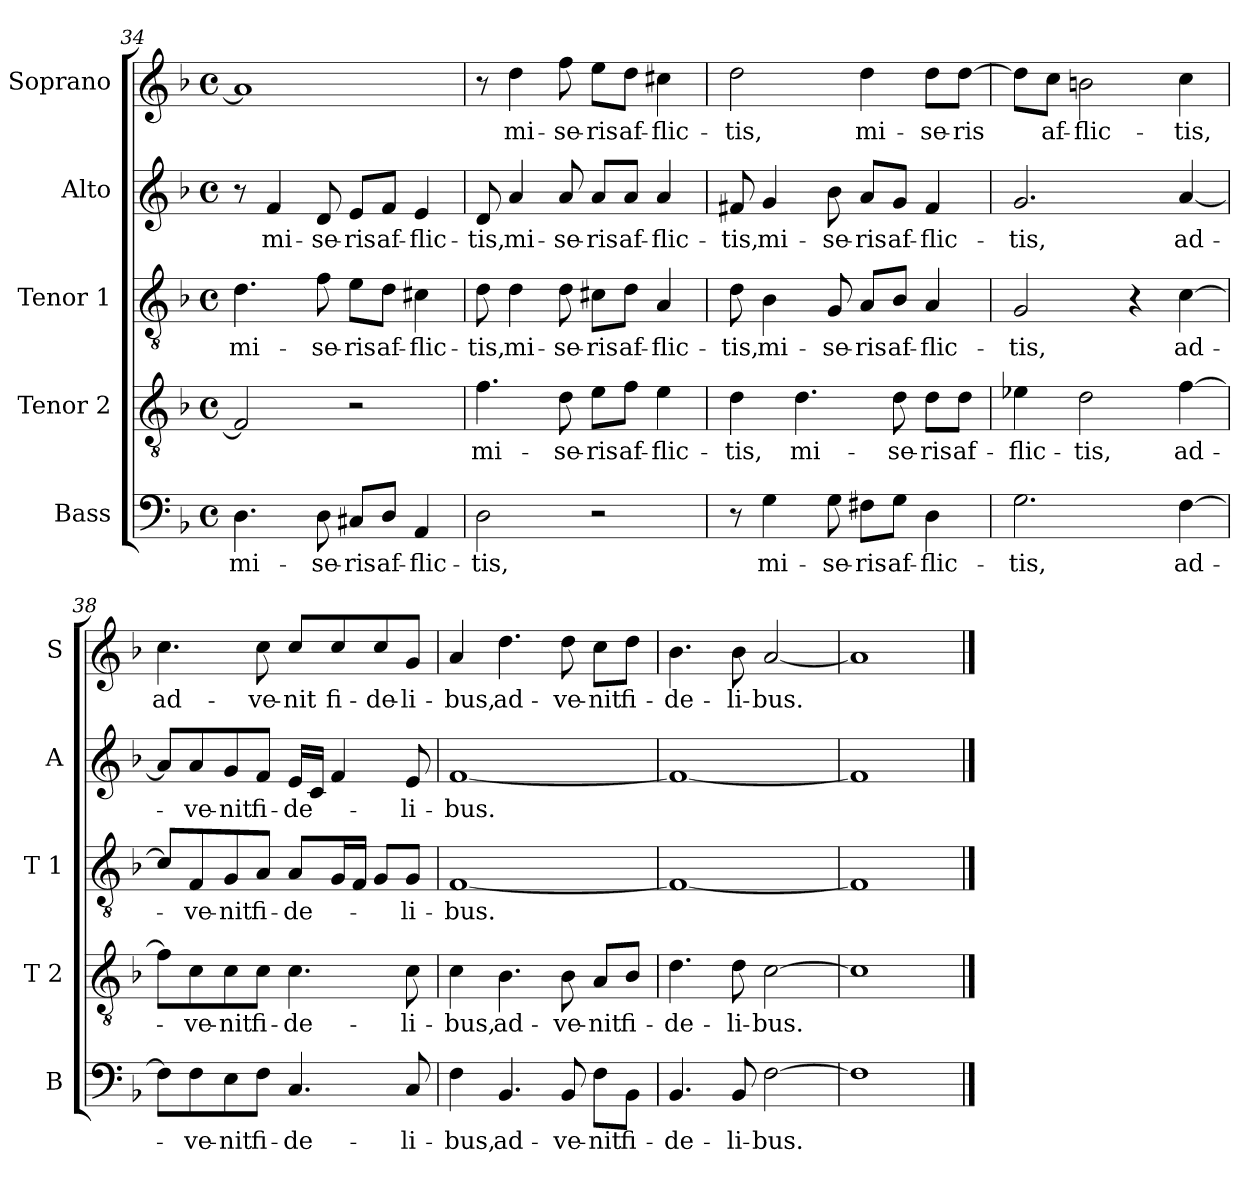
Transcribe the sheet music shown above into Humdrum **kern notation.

**kern	**text	**kern	**text	**kern	**text	**kern	**text	**kern	**text
*part5	*part5	*part4	*part4	*part3	*part3	*part2	*part2	*part1	*part1
*staff5	*staff5	*staff4	*staff4	*staff3	*staff3	*staff2	*staff2	*staff1	*staff1
*I"Bass	*	*I"Tenor 2	*	*I"Tenor 1	*	*I"Alto	*	*I"Soprano	*
*I'B	*	*I'T 2	*	*I'T 1	*	*I'A	*	*I'S	*
!!LO:PB:g=z
*clefF4	*	*clefGv2	*	*clefGv2	*	*clefG2	*	*clefG2	*
*k[b-]	*	*k[b-]	*	*k[b-]	*	*k[b-]	*	*k[b-]	*
*F:	*	*F:	*	*F:	*	*F:	*	*F:	*
*M4/4	*	*M4/4	*	*M4/4	*	*M4/4	*	*M4/4	*
*met(c)	*	*met(c)	*	*met(c)	*	*met(c)	*	*met(c)	*
=34	=34	=34	=34	=34	=34	=34	=34	=34	=34
4.D\	mi-	2F/]	.	4.d\	mi-	8r	.	1a]	.
.	.	.	.	.	.	4f/	mi-	.	.
8D\	-se-	.	.	8f\	-se-	8d/	-se-	.	.
8C#X/L	-ris	2r	.	8e\L	-ris	8e/L	-ris	.	.
8D/J	af-	.	.	8d\J	af-	8f/J	af-	.	.
4AA/	-flic-	.	.	4c#X\	-flic-	4e/	-flic-	.	.
=35	=35	=35	=35	=35	=35	=35	=35	=35	=35
2D\	-tis,	4.f\	mi-	8d\	-tis,	8d/	-tis,	8r	.
.	.	.	.	4d\	mi-	4a/	mi-	4dd\	mi-
.	.	8d\	-se-	8d\	-se-	8a/	-se-	8ff\	-se-
2r	.	8e\L	-ris	8c#X\L	-ris	8a/L	-ris	8ee\L	-ris
.	.	8f\J	af-	8d\J	af-	8a/J	af-	8dd\J	af-
.	.	4e\	-flic-	4A/	-flic-	4a/	-flic-	4cc#X\	-flic-
=36	=36	=36	=36	=36	=36	=36	=36	=36	=36
8r	.	4d\	-tis,	8d\	-tis,	8f#X/	-tis,	2dd\	-tis,
4G\	mi-	.	.	4B-\	mi-	4g/	mi-	.	.
.	.	4.d\	mi-	.	.	.	.	.	.
8G\	-se-	.	.	8G/	-se-	8b-\	-se-	.	.
8F#X\L	-ris	.	.	8A/L	-ris	8a/L	-ris	4dd\	mi-
8G\J	af-	8d\	-se-	8B-/J	af-	8g/J	af-	.	.
4D\	-flic-	8d\L	-ris	4A/	-flic-	4f#/	-flic-	8dd\L	-se-
.	.	8d\J	af-	.	.	.	.	[8dd\J	-ris
=37	=37	=37	=37	=37	=37	=37	=37	=37	=37
2.G\	-tis,	4e-X\	-flic-	2G/	-tis,	2.g/	-tis,	8dd\L]	.
.	.	.	.	.	.	.	.	8cc\J	af-
.	.	2d\	-tis,	.	.	.	.	2bn\	-flic-
.	.	.	.	4r	.	.	.	.	.
[4F\	ad-	[4f\	ad-	[4c\	ad-	[4a/	ad-	4cc\	-tis,
!!LO:LB:g=z
=38	=38	=38	=38	=38	=38	=38	=38	=38	=38
8F\L]	.	8f\L]	.	8c/L]	.	8a/L]	.	4.cc\	ad-
8F\	-ve-	8c\	-ve-	8F/	-ve-	8a/	-ve-	.	.
8E\	-nit	8c\	-nit	8G/	-nit	8g/	-nit	.	.
8F\J	fi-	8c\J	fi-	8A/J	fi-	8f/J	fi-	8cc\	-ve-
4.C/	-de-	4.c\	-de-	8A/L	-de-	16e/LL	-de-	8cc/L	-nit
.	.	.	.	.	.	16c/JJ	.	.	.
.	.	.	.	16G/L	.	4f/	.	8cc/	fi-
.	.	.	.	16F/JJ	.	.	.	.	.
.	.	.	.	8G/L	.	.	.	8cc/	-de-
8C/	-li-	8c\	-li-	8G/J	-li-	8e/	-li-	8g/J	-li-
=39	=39	=39	=39	=39	=39	=39	=39	=39	=39
4F\	-bus,	4c\	-bus,	[1F	-bus.	[1f	-bus.	4a/	-bus,
4.BB-/	ad-	4.B-\	ad-	.	.	.	.	4.dd\	ad-
8BB-/	-ve-	8B-\	-ve-	.	.	.	.	8dd\	-ve-
8F\L	-nit	8A/L	-nit	.	.	.	.	8cc\L	-nit
8BB-\J	fi-	8B-/J	fi-	.	.	.	.	8dd\J	fi-
=40	=40	=40	=40	=40	=40	=40	=40	=40	=40
4.BB-/	-de-	4.d\	-de-	1F_	.	1f_	.	4.b-\	-de-
8BB-/	-li-	8d\	-li-	.	.	.	.	8b-\	-li-
[2F\	-bus.	[2c\	-bus.	.	.	.	.	[2a/	-bus.
=41	=41	=41	=41	=41	=41	=41	=41	=41	=41
1F]	.	1c]	.	1F]	.	1f]	.	1a]	.
==	==	==	==	==	==	==	==	==	==
*-	*-	*-	*-	*-	*-	*-	*-	*-	*-
